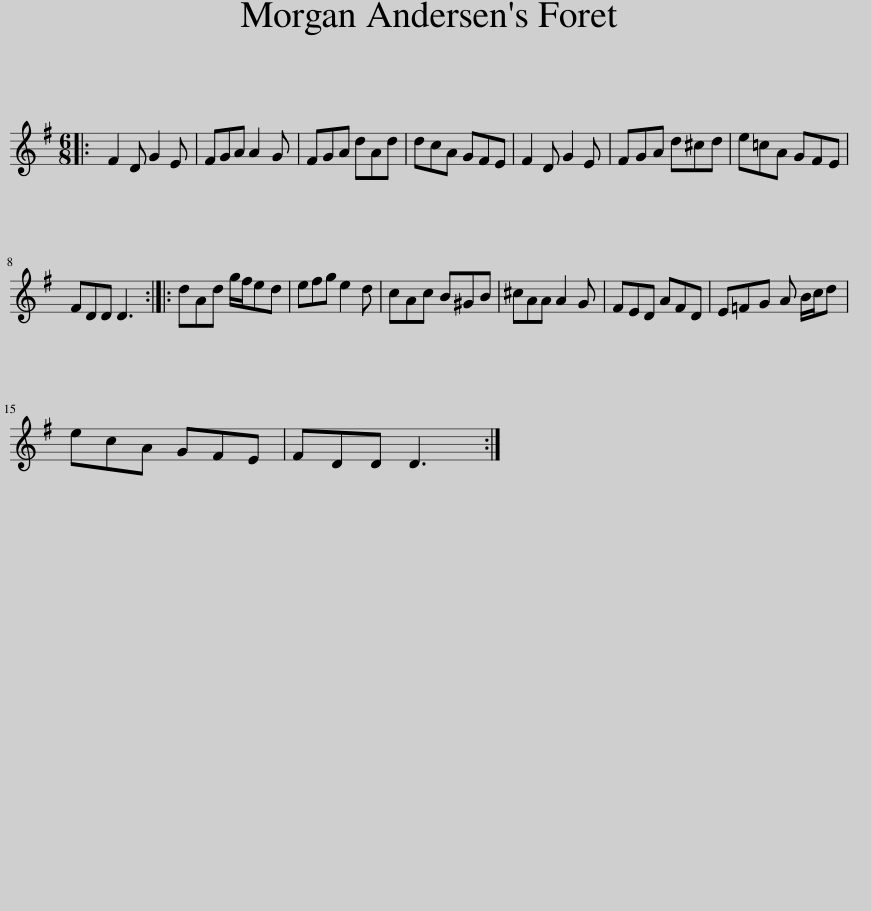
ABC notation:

X:1
L:1/8
M:6/8
I:linebreak $
K:G
V:1 treble
V:1
|: F2 D G2 E | FGA A2 G | FGA dAd | dcA GFE | F2 D G2 E | %5
 FGA d^cd | e=cA GFE |$ FDD D3 :: dAd g/f/ed | efg e2 d | %10
 cAc B^GB | ^cAA A2 G | FED AFD | E=FG A B/c/d |$ ecA GFE | %15
 FDD D3 :| %16
